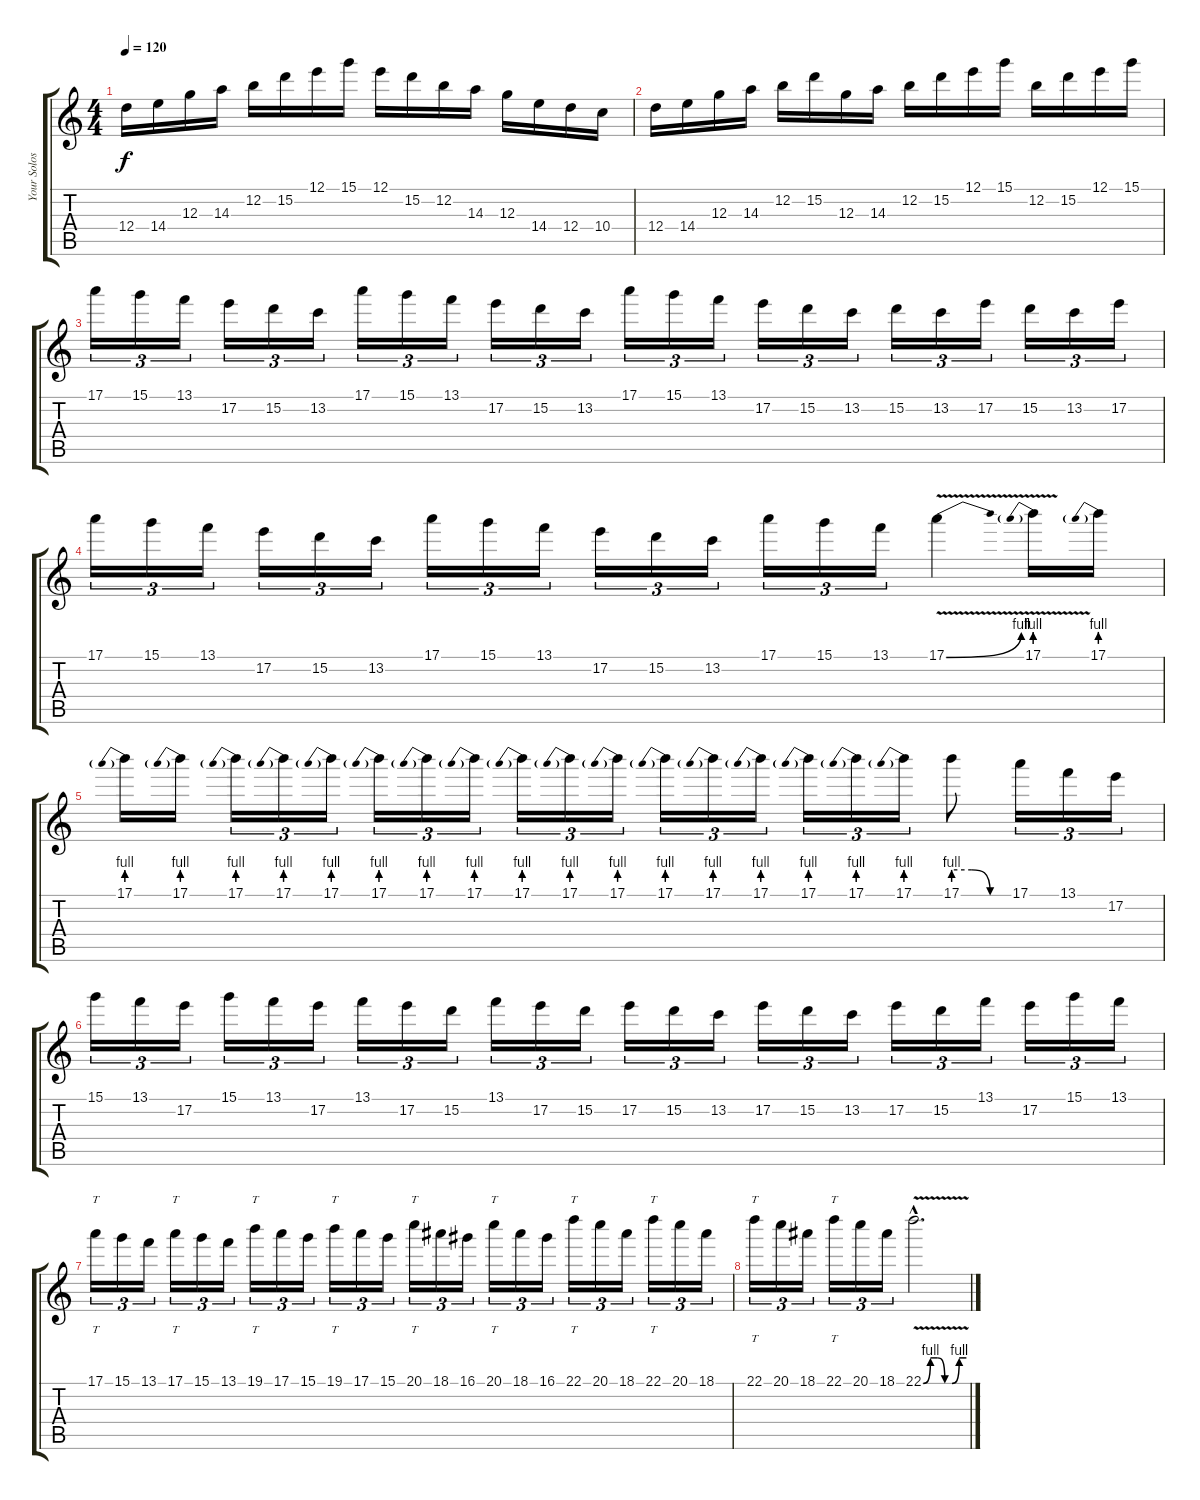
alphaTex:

\track ("Your Solos Here!" "Your Solos") {instrument overdrivenguitar}
\staff {score tabs}
\tuning (E4 B3 G3 D3 A2 E2) {hide}
\ts (4 4)
\tempo 120
\clef g2
\ks c
12.4.16{dy f} 14.4.16 12.3.16 14.3.16 12.2.16 15.2.16 12.1.16 15.1.16 12.1.16 15.2.16 12.2.16 14.3.16 12.3.16 14.4.16 12.4.16 10.4.16 |
12.4.16 14.4.16 12.3.16 14.3.16 12.2.16 15.2.16 12.3.16 14.3.16 12.2.16 15.2.16 12.1.16 15.1.16 12.2.16 15.2.16 12.1.16 15.1.16 |
17.1.16{tu (3 2)} 15.1.16{tu (3 2)} 13.1.16{tu (3 2)} 17.2.16{tu (3 2)} 15.2.16{tu (3 2)} 13.2.16{tu (3 2)} 17.1.16{tu (3 2)} 15.1.16{tu (3 2)} 13.1.16{tu (3 2)} 17.2.16{tu (3 2)} 15.2.16{tu (3 2)} 13.2.16{tu (3 2)} 17.1.16{tu (3 2)} 15.1.16{tu (3 2)} 13.1.16{tu (3 2)} 17.2.16{tu (3 2)} 15.2.16{tu (3 2)} 13.2.16{tu (3 2)} 15.2.16{tu (3 2)} 13.2.16{tu (3 2)} 17.2.16{tu (3 2)} 15.2.16{tu (3 2)} 13.2.16{tu (3 2)} 17.2.16{tu (3 2)} |
17.1.16{tu (3 2)} 15.1.16{tu (3 2)} 13.1.16{tu (3 2)} 17.2.16{tu (3 2)} 15.2.16{tu (3 2)} 13.2.16{tu (3 2)} 17.1.16{tu (3 2)} 15.1.16{tu (3 2)} 13.1.16{tu (3 2)} 17.2.16{tu (3 2)} 15.2.16{tu (3 2)} 13.2.16{tu (3 2)} 17.1.16{tu (3 2)} 15.1.16{tu (3 2)} 13.1.16{tu (3 2)} 17.1{be (bend 0 0 60 4) v}.4 17.1{be (prebend 0 4 60 4) v}.16 17.1{be (prebend 0 4 60 4)}.16 |
17.1{be (prebend 0 4 60 4)}.16 17.1{be (prebend 0 4 60 4)}.16 17.1{be (prebend 0 4 60 4)}.16{tu (3 2)} 17.1{be (prebend 0 4 60 4)}.16{tu (3 2)} 17.1{be (prebend 0 4 60 4)}.16{tu (3 2)} 17.1{be (prebend 0 4 60 4)}.16{tu (3 2)} 17.1{be (prebend 0 4 60 4)}.16{tu (3 2)} 17.1{be (prebend 0 4 60 4)}.16{tu (3 2)} 17.1{be (prebend 0 4 60 4)}.16{tu (3 2)} 17.1{be (prebend 0 4 60 4)}.16{tu (3 2)} 17.1{be (prebend 0 4 60 4)}.16{tu (3 2)} 17.1{be (prebend 0 4 60 4)}.16{tu (3 2)} 17.1{be (prebend 0 4 60 4)}.16{tu (3 2)} 17.1{be (prebend 0 4 60 4)}.16{tu (3 2)} 17.1{be (prebend 0 4 60 4)}.16{tu (3 2)} 17.1{be (prebend 0 4 60 4)}.16{tu (3 2)} 17.1{be (prebend 0 4 60 4)}.16{tu (3 2)} 17.1{be (custom 0 4 20 4 40 0 60 0)}.8 17.1.16{tu (3 2)} 13.1.16{tu (3 2)} 17.2.16{tu (3 2)} |
15.1.16{tu (3 2)} 13.1.16{tu (3 2)} 17.2.16{tu (3 2)} 15.1.16{tu (3 2)} 13.1.16{tu (3 2)} 17.2.16{tu (3 2)} 13.1.16{tu (3 2)} 17.2.16{tu (3 2)} 15.2.16{tu (3 2)} 13.1.16{tu (3 2)} 17.2.16{tu (3 2)} 15.2.16{tu (3 2)} 17.2.16{tu (3 2)} 15.2.16{tu (3 2)} 13.2.16{tu (3 2)} 17.2.16{tu (3 2)} 15.2.16{tu (3 2)} 13.2.16{tu (3 2)} 17.2.16{tu (3 2)} 15.2.16{tu (3 2)} 13.1.16{tu (3 2)} 17.2.16{tu (3 2)} 15.1.16{tu (3 2)} 13.1.16{tu (3 2)} |
17.1.16{tt tu (3 2)} 15.1.16{tu (3 2)} 13.1.16{tu (3 2)} 17.1.16{tt tu (3 2)} 15.1.16{tu (3 2)} 13.1.16{tu (3 2)} 19.1.16{tt tu (3 2)} 17.1.16{tu (3 2)} 15.1.16{tu (3 2)} 19.1.16{tt tu (3 2)} 17.1.16{tu (3 2)} 15.1.16{tu (3 2)} 20.1.16{tt tu (3 2)} 18.1.16{tu (3 2)} 16.1.16{tu (3 2)} 20.1.16{tt tu (3 2)} 18.1.16{tu (3 2)} 16.1.16{tu (3 2)} 22.1.16{tt tu (3 2)} 20.1.16{tu (3 2)} 18.1.16{tu (3 2)} 22.1.16{tt tu (3 2)} 20.1.16{tu (3 2)} 18.1.16{tu (3 2)} |
22.1.16{tt tu (3 2)} 20.1.16{tu (3 2)} 18.1.16{tu (3 2)} 22.1.16{tt tu (3 2)} 20.1.16{tu (3 2)} 18.1.16{tu (3 2)} 22.1{be (custom 0 0 10 4 20 4 30 0 40 0 50 4 60 4) v hac}.2{d}
